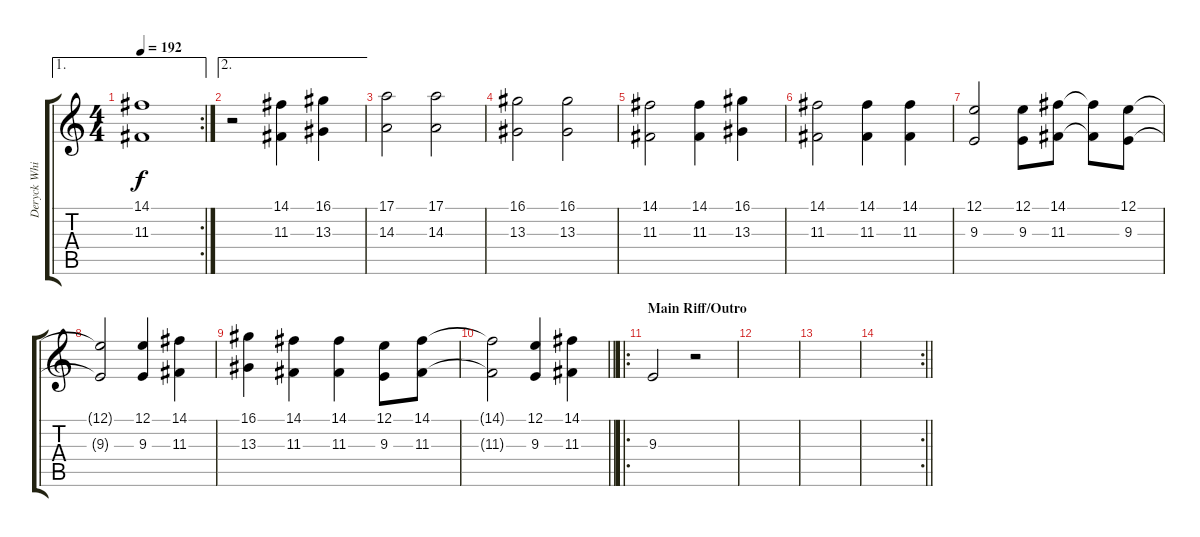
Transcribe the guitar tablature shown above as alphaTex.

\track ("Deryck Whibley (Vocals)" "Deryck Whi") {instrument lead2sawtooth}
\staff {score tabs}
\tuning (E4 B3 G3 D3 A2 E2) {hide}
\ae 1
\rc 2
\ts (4 4)
\tempo 192
\clef g2
\ks c
(14.1{t} 11.3{t}).1{dy f} |
\ae 2
r.2 (14.1 11.3).4 (16.1 13.3).4 |
(17.1 14.3).2 (17.1 14.3).2 |
(16.1 13.3).2 (16.1 13.3).2 |
(14.1 11.3).2 (14.1 11.3).4 (16.1 13.3).4 |
(14.1 11.3).2 (14.1 11.3).4 (14.1 11.3).4 |
(12.1 9.3).2 (12.1 9.3).8 (14.1 11.3).8 (14.1{t} 11.3{t}).8 (12.1 9.3).8 |
(12.1{t} 9.3{t}).2 (12.1 9.3).4 (14.1 11.3).4 |
(16.1 13.3).4 (14.1 11.3).4 (14.1 11.3).4 (12.1 9.3).8 (14.1 11.3).8 |
\barLineRight lightlight
(14.1{t} 11.3{t}).2 (12.1 9.3).4 (14.1 11.3).4 |
\ro
\section ("" "Main Riff/Outro")
9.3.2 r.2 |
|
|
\rc 2
\barLineRight lightlight
